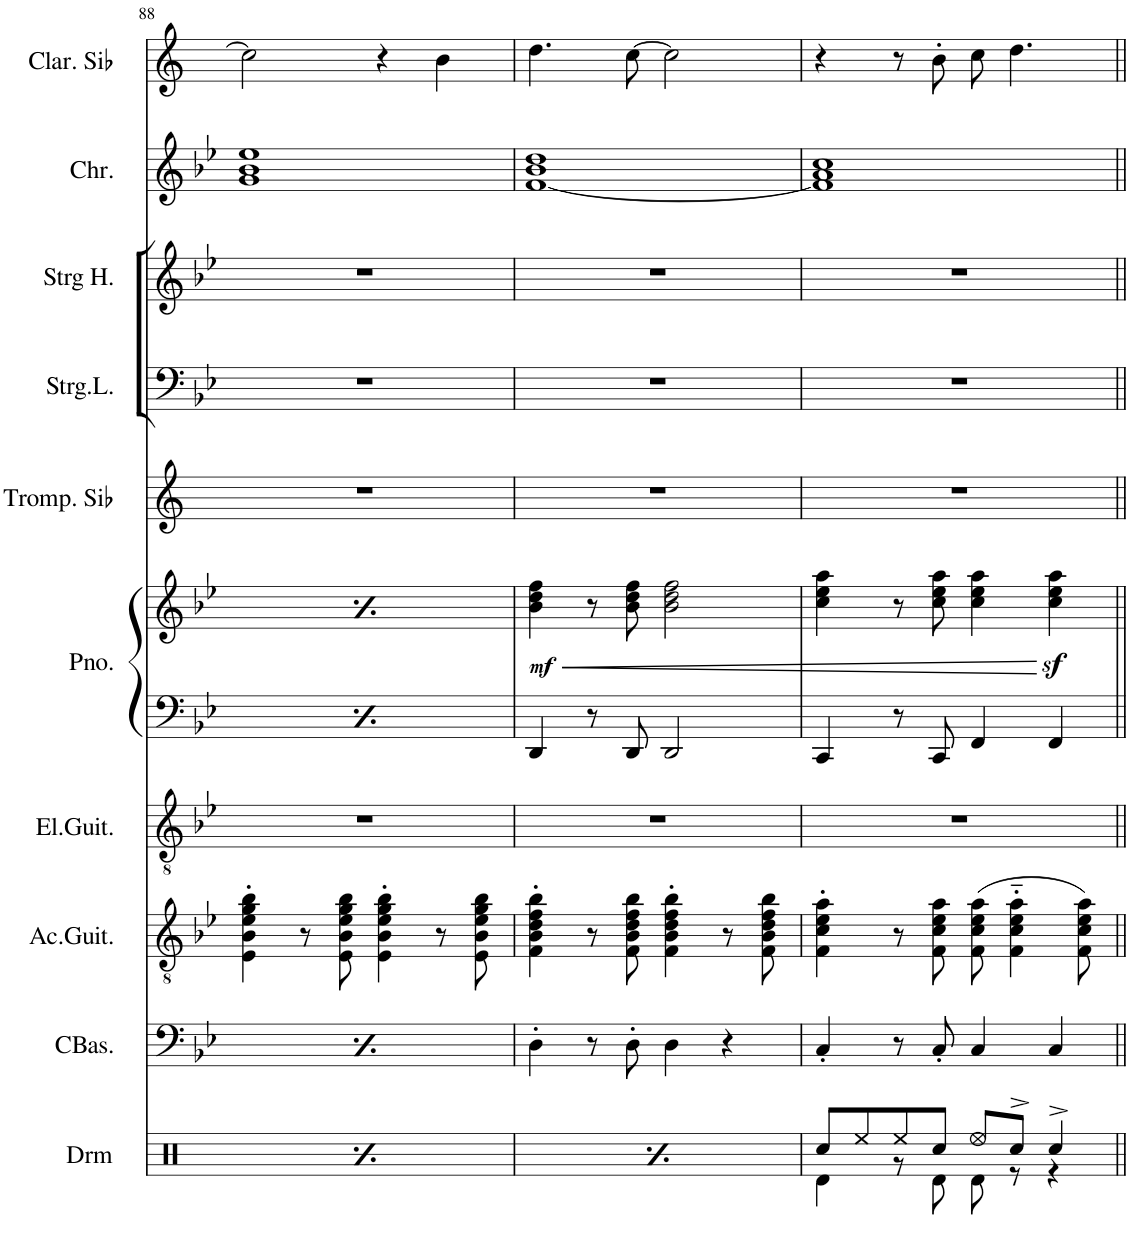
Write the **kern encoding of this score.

**kern	**kern	**kern	**kern	**kern	**kern	**dynam	**kern	**kern	**kern	**kern	**kern
*part10	*part9	*part8	*part7	*part6	*part6	*part6	*part5	*part4	*part3	*part2	*part1
*staff11	*staff10	*staff9	*staff8	*staff7	*staff6	*staff6/7	*staff5	*staff4	*staff3	*staff2	*staff1
*I"Drums	*I"Bass	*I"Steel Strg.Guitar	*I"Electric Guitar	*I"Piano	*	*	*I"Bb Trumpet	*I"Strings Low	*I"Strings Hi	*I"Choirs Ooooh	*I"Clarinette en Sib
*I'Drm	*	*	*I'El.Guit.	*I'Pno.	*	*	*I'Trp.	*I'Strg.L.	*I'Strg H.	*I'Chr.	*I'Clar. Sib
!!LO:PB:g=z
*clefX	*clefF4	*clefGv2	*clefGv2	*clefF4	*clefG2	*	*clefG2	*clefF4	*clefG2	*clefG2	*clefG2
*	*Trd7c12	*	*	*	*	*	*Trd1c2	*	*	*	*Trd1c2
*k[]	*k[b-e-]	*k[b-e-]	*k[b-e-]	*k[b-e-]	*k[b-e-]	*	*k[]	*k[b-e-]	*k[b-e-]	*k[b-e-]	*k[]
*M2/2	*M2/2	*M2/2	*M2/2	*M2/2	*M2/2	*	*M2/2	*M2/2	*M2/2	*M2/2	*M2/2
*met(c|)	*met(c|)	*met(c|)	*met(c|)	*met(c|)	*met(c|)	*	*met(c|)	*met(c|)	*met(c|)	*met(c|)	*met(c|)
=88	=88	=88	=88	=88	=88	=88	=88	=88	=88	=88	=88
*^	*	*	*	*	*	*	*	*	*	*	*
8Rcc/L	4Rd\	4E-\	4E-\' 4B-\' 4e-\' 4g\' 4b-\'	1r	4EE-/	4b-\ 4ee-\ 4gg\	.	1r	1r	1r	1g 1b- 1ee-	2cc\]
8Ree/	.	.	.	.	.	.	.	.	.	.	.	.
8Ree/	8r	8r	8r	.	8r	8r	.	.	.	.	.	.
8Rcc/J	8Rd\	8E-'\	8E-\ 8B-\ 8e-\ 8g\ 8b-\	.	8EE-/	8b-\ 8ee-\ 8gg\	.	.	.	.	.	.
8Ree/L	8Rd\	4E-\	4E-\' 4B-\' 4e-\' 4g\' 4b-\'	.	2EE-/	2b-\ 2ee-\ 2gg\	.	.	.	.	.	4r
16Rcc/L	8r	.	.	.	.	.	.	.	.	.	.	.
16Rcc/JJ	.	.	.	.	.	.	.	.	.	.	.	.
4Rcc^/	4r	4r	8r	.	.	.	.	.	.	.	.	4b\
.	.	.	8E-\ 8B-\ 8e-\ 8g\ 8b-\	.	.	.	.	.	.	.	.	.
=89	=89	=89	=89	=89	=89	=89	=89	=89	=89	=89	=89	=89
!	!	!	!	!	!	!	!LO:HP:b	!	!	!	!	!
!	!	!	!	!	!	!	!LO:DY:n=1:b	!	!	!	!	!
8Rcc/L	4Rd\	4D'\	4F\' 4B-\' 4d\' 4f\' 4b-\'	1r	4DD/	4b-\ 4dd\ 4ff\	< mf	1r	1r	1r	[1f 1b- 1dd	4.dd\
8Ree/	.	.	.	.	.	.	.	.	.	.	.	.
8Ree/	8r	8r	8r	.	8r	8r	.	.	.	.	.	.
8Rcc/J	8Rd\	8D'\	8F\ 8B-\ 8d\ 8f\ 8b-\	.	8DD/	8b-\ 8dd\ 8ff\	.	.	.	.	.	[8cc\
8Ree/L	8Rd\	4D\	4F\' 4B-\' 4d\' 4f\' 4b-\'	.	2DD/	2b-\ 2dd\ 2ff\	.	.	.	.	.	2cc\]
16Rcc/L	8r	.	.	.	.	.	.	.	.	.	.	.
16Rcc/JJ	.	.	.	.	.	.	.	.	.	.	.	.
4Rcc^/	4r	4r	8r	.	.	.	.	.	.	.	.	.
.	.	.	8F\ 8B-\ 8d\ 8f\ 8b-\	.	.	.	.	.	.	.	.	.
=90	=90	=90	=90	=90	=90	=90	=90	=90	=90	=90	=90	=90
8Rcc/L	4Rd\	4C'/	4F\' 4c\' 4e-\' 4a\'	1r	4CC/	4cc\ 4ee-\ 4aa\	.	1r	1r	1r	1f] 1a 1cc	4r
8Ree/	.	.	.	.	.	.	.	.	.	.	.	.
8Ree/	8r	8r	8r	.	8r	8r	.	.	.	.	.	8r
8Rcc/J	8Rd\	8C'/	8F\ 8c\ 8e-\ 8a\	.	8CC/	8cc\ 8ee-\ 8aa\	.	.	.	.	.	8b'\
8Ree/L	8Rd\	4C/	(8F\ 8c\ 8e-\ 8a\	.	4FF/	4cc\ 4ee-\ 4aa\	.	.	.	.	.	8cc\
8Rcc^/J	8r	.	4F\'~ 4c\'~ 4e-\'~ 4a\'~	.	.	.	.	.	.	.	.	4.dd\
4Rcc^/	4r	4C/	.	.	4FF/	4cc\z< 4ee-\z< 4aa\z<	[	.	.	.	.	.
.	.	.	8F\ 8c\ 8e-\ 8a\)	.	.	.	.	.	.	.	.	.
*v	*v	*	*	*	*	*	*	*	*	*	*	*
=||	=||	=||	=||	=||	=||	=||	=||	=||	=||	=||	=||
*-	*-	*-	*-	*-	*-	*-	*-	*-	*-	*-	*-
